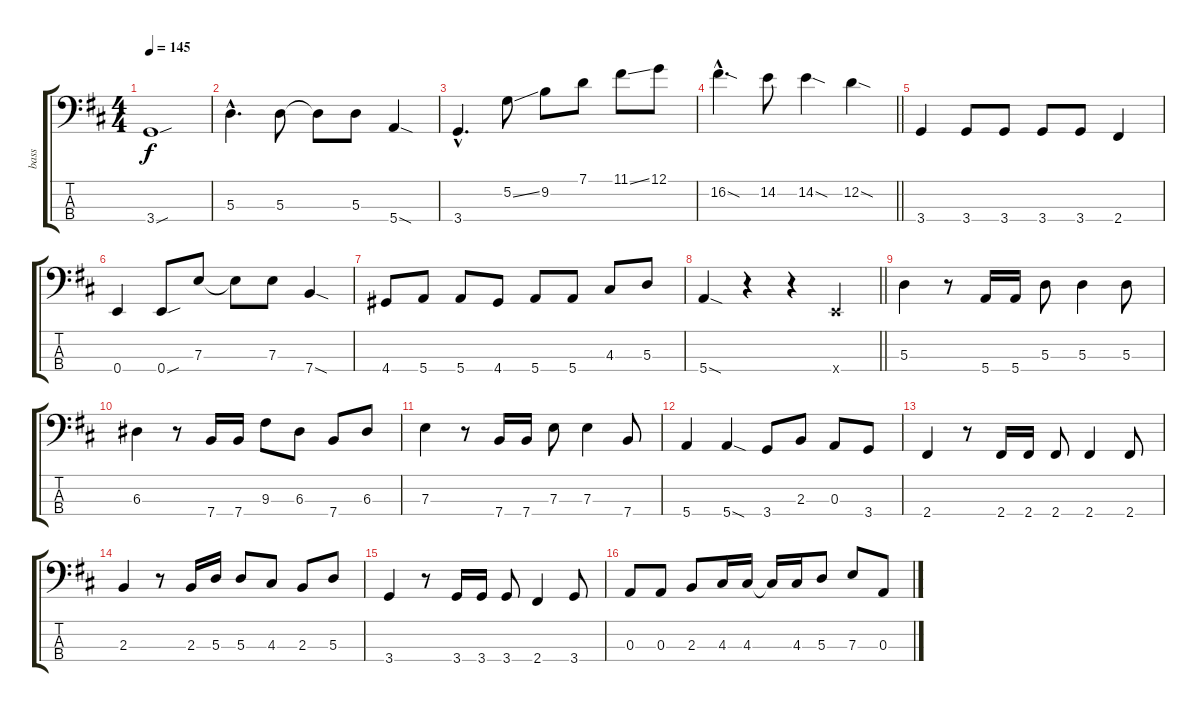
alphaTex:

\track ("bass" "bass") {instrument electricbasspick}
\staff {score tabs}
\tuning (G2 D2 A1 E1) {hide}
\ts (4 4)
\tempo 145
\clef f4
\ks d
3.4{sou}.1{dy f} |
5.3{hac}.4{d} 5.3.8 5.3{t}.8 5.3.8 5.4{sod}.4 |
3.4{hac}.4{d} 5.2{ss}.8 9.2.8 7.1.8 11.1{ss}.8 12.1.8 |
\barLineRight lightlight
16.2{sod hac}.4{d} 14.2.8 14.2{sod}.4 12.2{sod}.4 |
3.4.4 3.4.8 3.4.8 3.4.8 3.4.8 2.4.4 |
0.4.4 0.4{sou}.8 7.3.8 7.3{t}.8 7.3.8 7.4{sod}.4 |
4.4.8 5.4.8 5.4.8 4.4.8 5.4.8 5.4.8 4.3.8 5.3.8 |
\barLineRight lightlight
5.4{sod}.4 r.4 r.4 0.4{x}.4 |
5.3.4 r.8 5.4.16 5.4.16 5.3.8 5.3.4 5.3.8 |
6.3.4 r.8 7.4.16 7.4.16 9.3.8 6.3.8 7.4.8 6.3.8 |
7.3.4 r.8 7.4.16 7.4.16 7.3.8 7.3.4 7.4.8 |
5.4.4 5.4{sod}.4 3.4.8 2.3.8 0.3.8 3.4.8 |
2.4.4 r.8 2.4.16 2.4.16 2.4.8 2.4.4 2.4.8 |
2.3.4 r.8 2.3.16 5.3.16 5.3.8 4.3.8 2.3.8 5.3.8 |
3.4.4 r.8 3.4.16 3.4.16 3.4.8 2.4.4 3.4.8 |
0.3.8 0.3.8 2.3.8 4.3.16 4.3.16 4.3{t}.16 4.3.16 5.3.8 7.3.8 0.3.8
